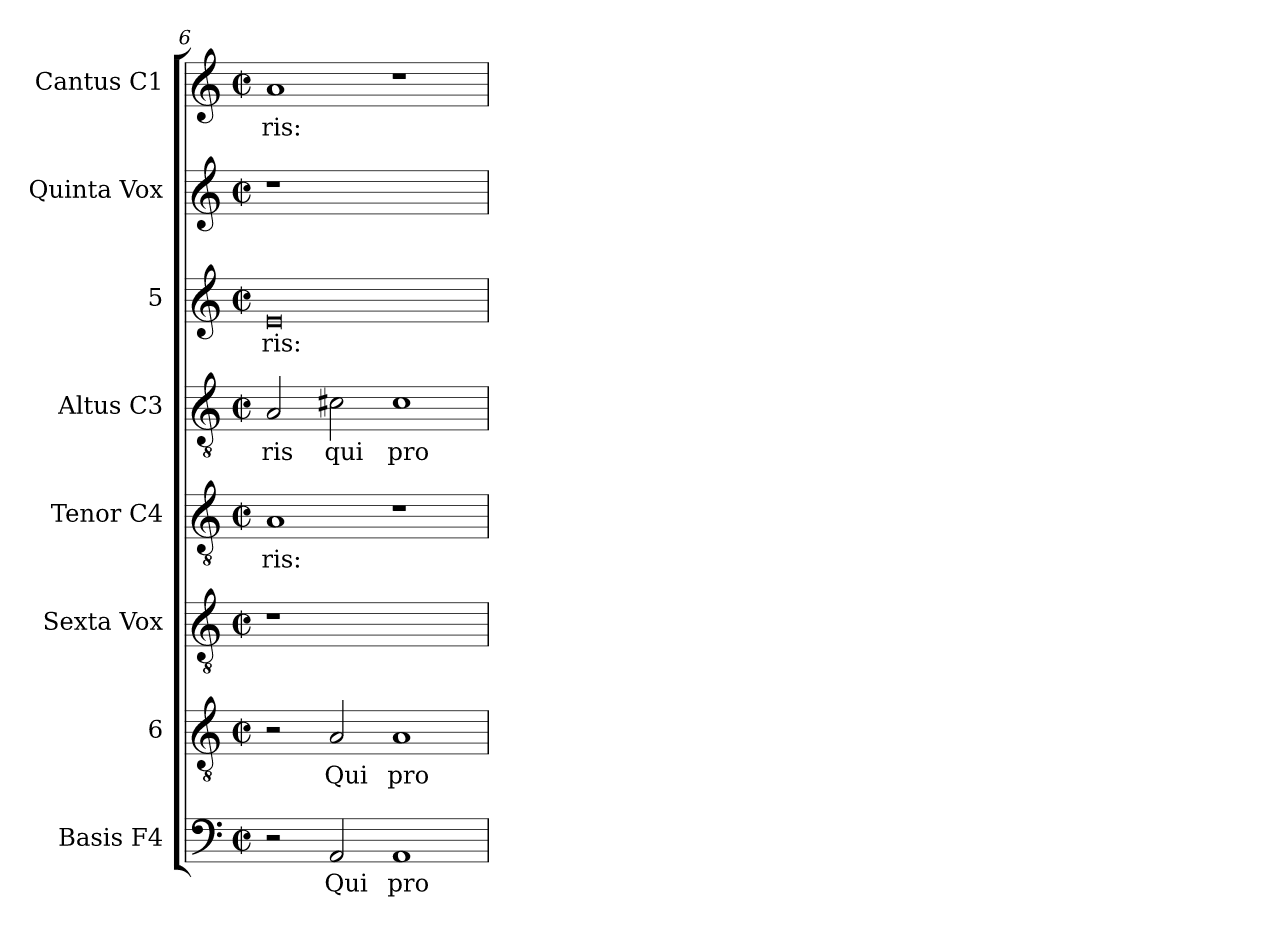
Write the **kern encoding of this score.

**kern	**text	**kern	**text	**kern	**kern	**text	**kern	**text	**kern	**text	**kern	**kern	**text
*part8	*part8	*part7	*part7	*part6	*part5	*part5	*part4	*part4	*part3	*part3	*part2	*part1	*part1
*staff8	*staff8	*staff7	*staff7	*staff6	*staff5	*staff5	*staff4	*staff4	*staff3	*staff3	*staff2	*staff1	*staff1
*I"Basis  F4	*	*I"6	*	*I"Sexta  Vox	*I"Tenor  C4	*	*I"Altus  C3	*	*I"5	*	*I"Quinta  Vox	*I"Cantus  C1	*
*I'B	*	*	*	*	*I'T	*	*I'A	*	*	*	*	*I'C	*
!!LO:LB:g=z
*clefF4	*	*clefGv2	*	*clefGv2	*clefGv2	*	*clefGv2	*	*clefG2	*	*clefG2	*clefG2	*
*k[]	*	*k[]	*	*k[]	*k[]	*	*k[]	*	*k[]	*	*k[]	*k[]	*
*C:	*	*C:	*	*C:	*C:	*	*C:	*	*C:	*	*C:	*C:	*
*M2/2	*	*M2/2	*	*M2/2	*M2/2	*	*M2/2	*	*M2/2	*	*M2/2	*M2/2	*
*met(c|)	*	*met(c|)	*	*met(c|)	*met(c|)	*	*met(c|)	*	*met(c|)	*	*met(c|)	*met(c|)	*
=6	=6	=6	=6	=6	=6	=6	=6	=6	=6	=6	=6	=6	=6
!	!	!	!	!	!	!LO:LY:b:cj	!	!LO:LY:b:cj	!	!LO:LY:b:cj	!	!	!LO:LY:b:cj
2r	.	2r	.	1r	1A	-ris:	2A/	-ris	0e	ris:	1r	1a	-ris:
!	!LO:LY:b:cj	!	!LO:LY:b:cj	!	!	!	!	!LO:LY:b:cj	!	!	!	!	!
2AA/	Qui	2A/	Qui	.	.	.	2c#X\	qui	.	.	.	.	.
!	!LO:LY:b:cj	!	!LO:LY:b:cj	!	!	!	!	!LO:LY:b:cj	!	!	!	!	!
1AA	pro-	1A	pro-	1ryy	1r	.	1c#	pro-	.	.	1ryy	1r	.
=	=	=	=	=	=	=	=	=	=	=	=	=	=
*-	*-	*-	*-	*-	*-	*-	*-	*-	*-	*-	*-	*-	*-
